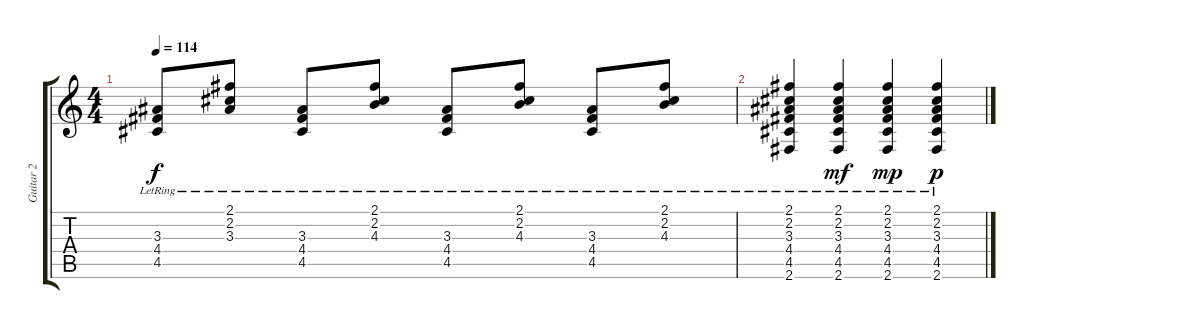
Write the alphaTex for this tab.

\track ("Guitar 2" "Guitar 2") {instrument electricguitarjazz}
\staff {score tabs}
\tuning (E4 B3 G3 D3 A2 E2) {hide}
\ts (4 4)
\tempo 114
\clef g2
\ks c
(3.3{lr} 4.4{lr} 4.5{lr}).8{dy f} (2.1{lr} 2.2{lr} 3.3{lr}).8 (3.3{lr} 4.4{lr} 4.5{lr}).8 (2.1{lr} 2.2{lr} 4.3{lr}).8 (3.3{lr} 4.4{lr} 4.5{lr}).8 (2.1{lr} 2.2{lr} 4.3{lr}).8 (3.3{lr} 4.4{lr} 4.5{lr}).8 (2.1{lr} 2.2{lr} 4.3{lr}).8 |
(2.1{lr} 2.2{lr} 3.3{lr} 4.4{lr} 4.5{lr} 2.6{lr}).4 (2.1{lr} 2.2{lr} 3.3{lr} 4.4{lr} 4.5{lr} 2.6{lr}).4{dy mf} (2.1{lr} 2.2{lr} 3.3{lr} 4.4{lr} 4.5{lr} 2.6{lr}).4{dy mp} (2.1{lr} 2.2{lr} 3.3{lr} 4.4{lr} 4.5{lr} 2.6{lr}).4{dy p}
